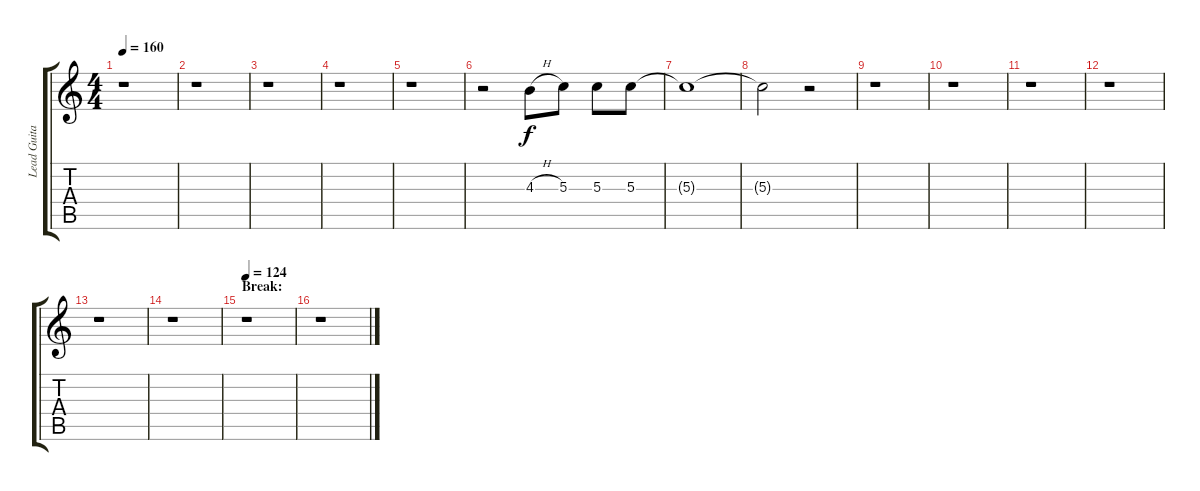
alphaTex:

\track ("Lead Guitar II" "Lead Guita") {instrument distortionguitar}
\staff {score tabs}
\tuning (E4 B3 G3 D3 A2 E2) {hide}
\ts (4 4)
\tempo 160
\clef g2
\ks c
r.1{dy f} |
r.1 |
r.1 |
r.1 |
r.1 |
r.2 4.3{h}.8 5.3.8 5.3.8 5.3.8 |
5.3{t}.1 |
5.3{t}.2 r.2 |
r.1 |
r.1 |
r.1 |
r.1 |
r.1 |
r.1 |
\section ("" "Break:")
\tempo 124
r.1 |
r.1
